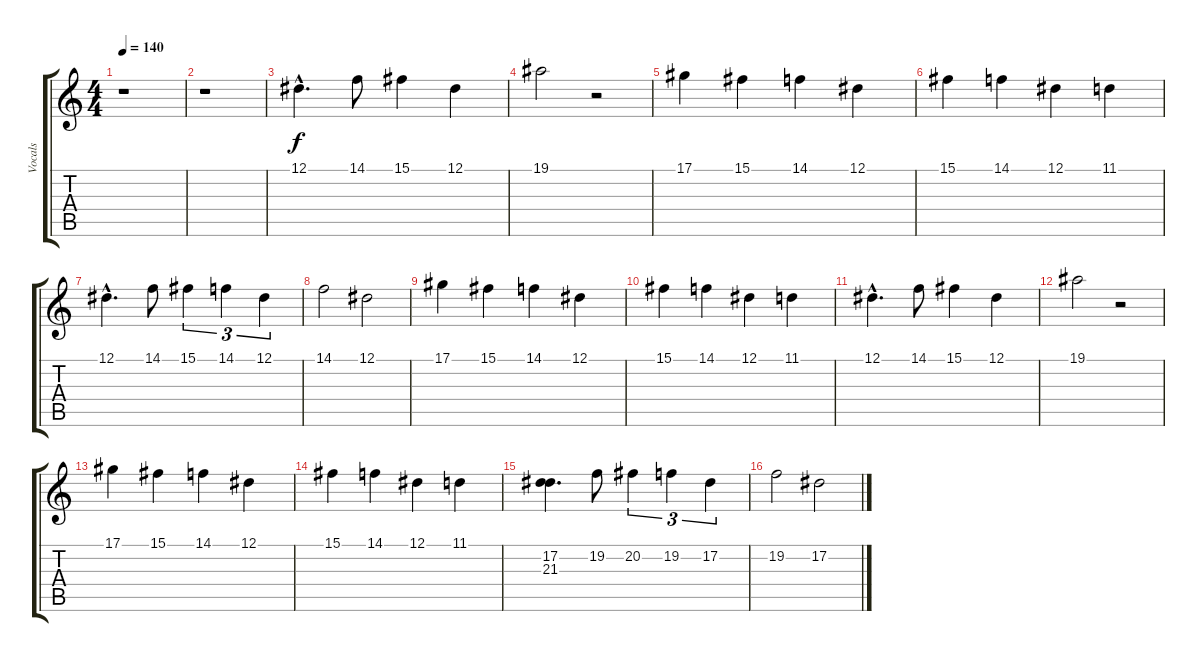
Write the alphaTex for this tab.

\track ("Vocals" "Vocals") {instrument synthvoice}
\staff {score tabs}
\tuning (Eb4 Bb3 Gb3 Db3 Ab2 Eb2) {hide}
\ts (4 4)
\tempo 140
\clef g2
\ks c
r.1{dy f} |
r.1 |
12.1{hac}.4{d} 14.1.8 15.1.4 12.1.4 |
19.1.2 r.2 |
17.1.4 15.1.4 14.1.4 12.1.4 |
15.1.4 14.1.4 12.1.4 11.1.4 |
12.1{hac}.4{d} 14.1.8 15.1.4{tu (3 2)} 14.1.4{tu (3 2)} 12.1.4{tu (3 2)} |
14.1.2 12.1.2 |
17.1.4 15.1.4 14.1.4 12.1.4 |
15.1.4 14.1.4 12.1.4 11.1.4 |
12.1{hac}.4{d} 14.1.8 15.1.4 12.1.4 |
19.1.2 r.2 |
17.1.4 15.1.4 14.1.4 12.1.4 |
15.1.4 14.1.4 12.1.4 11.1.4 |
(17.2 21.3).4{d} 19.2.8 20.2.4{tu (3 2)} 19.2.4{tu (3 2)} 17.2.4{tu (3 2)} |
19.2.2 17.2.2
